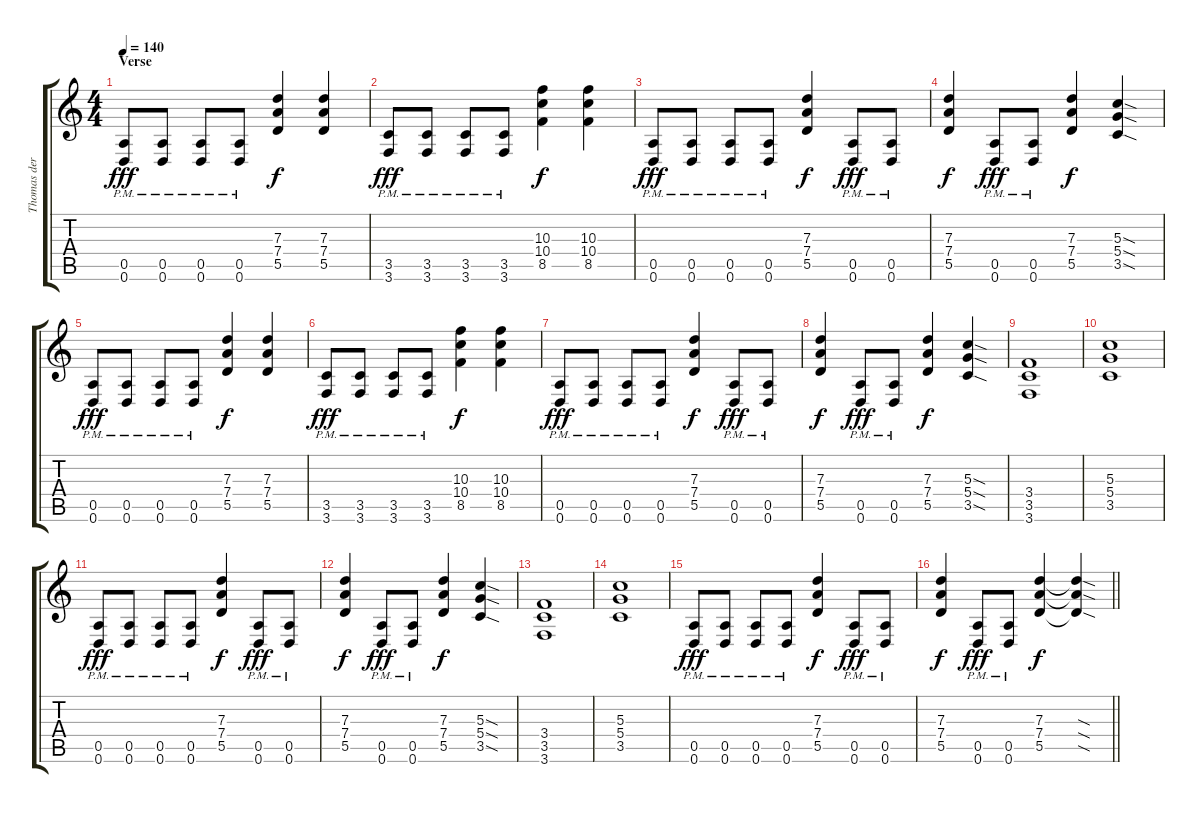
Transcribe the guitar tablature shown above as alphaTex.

\track ("Thomas der Münzer (1)" "Thomas der") {instrument overdrivenguitar}
\staff {score tabs}
\tuning (E4 B3 G3 D3 A2 D2) {hide}
\ts (4 4)
\section ("" "Verse")
\tempo 140
\clef g2
\ks c
(0.5{pm} 0.6{pm}).8{dy fff} (0.5{pm} 0.6{pm}).8 (0.5{pm} 0.6{pm}).8 (0.5{pm} 0.6{pm}).8 (7.3 7.4 5.5).4{dy f} (7.3 7.4 5.5).4 |
(3.5{pm} 3.6{pm}).8{dy fff} (3.5{pm} 3.6{pm}).8 (3.5{pm} 3.6{pm}).8 (3.5{pm} 3.6{pm}).8 (10.3 10.4 8.5).4{dy f} (10.3 10.4 8.5).4 |
(0.5{pm} 0.6{pm}).8{dy fff} (0.5{pm} 0.6{pm}).8 (0.5{pm} 0.6{pm}).8 (0.5{pm} 0.6{pm}).8 (7.3 7.4 5.5).4{dy f} (0.5{pm} 0.6{pm}).8{dy fff} (0.5{pm} 0.6{pm}).8 |
(7.3 7.4 5.5).4{dy f} (0.5{pm} 0.6{pm}).8{dy fff} (0.5{pm} 0.6{pm}).8 (7.3 7.4 5.5).4{dy f} (5.3{sod} 5.4{sod} 3.5{sod}).4 |
(0.5{pm} 0.6{pm}).8{dy fff} (0.5{pm} 0.6{pm}).8 (0.5{pm} 0.6{pm}).8 (0.5{pm} 0.6{pm}).8 (7.3 7.4 5.5).4{dy f} (7.3 7.4 5.5).4 |
(3.5{pm} 3.6{pm}).8{dy fff} (3.5{pm} 3.6{pm}).8 (3.5{pm} 3.6{pm}).8 (3.5{pm} 3.6{pm}).8 (10.3 10.4 8.5).4{dy f} (10.3 10.4 8.5).4 |
(0.5{pm} 0.6{pm}).8{dy fff} (0.5{pm} 0.6{pm}).8 (0.5{pm} 0.6{pm}).8 (0.5{pm} 0.6{pm}).8 (7.3 7.4 5.5).4{dy f} (0.5{pm} 0.6{pm}).8{dy fff} (0.5{pm} 0.6{pm}).8 |
(7.3 7.4 5.5).4{dy f} (0.5{pm} 0.6{pm}).8{dy fff} (0.5{pm} 0.6{pm}).8 (7.3 7.4 5.5).4{dy f} (5.3{sod} 5.4{sod} 3.5{sod}).4 |
(3.4 3.5 3.6).1 |
(5.3 5.4 3.5).1 |
(0.5{pm} 0.6{pm}).8{dy fff} (0.5{pm} 0.6{pm}).8 (0.5{pm} 0.6{pm}).8 (0.5{pm} 0.6{pm}).8 (7.3 7.4 5.5).4{dy f} (0.5{pm} 0.6{pm}).8{dy fff} (0.5{pm} 0.6{pm}).8 |
(7.3 7.4 5.5).4{dy f} (0.5{pm} 0.6{pm}).8{dy fff} (0.5{pm} 0.6{pm}).8 (7.3 7.4 5.5).4{dy f} (5.3{sod} 5.4{sod} 3.5{sod}).4 |
(3.4 3.5 3.6).1 |
(5.3 5.4 3.5).1 |
(0.5{pm} 0.6{pm}).8{dy fff} (0.5{pm} 0.6{pm}).8 (0.5{pm} 0.6{pm}).8 (0.5{pm} 0.6{pm}).8 (7.3 7.4 5.5).4{dy f} (0.5{pm} 0.6{pm}).8{dy fff} (0.5{pm} 0.6{pm}).8 |
\barLineRight lightlight
(7.3 7.4 5.5).4{dy f} (0.5{pm} 0.6{pm}).8{dy fff} (0.5{pm} 0.6{pm}).8 (7.3 7.4 5.5).4{dy f} (7.3{sod t} 7.4{sod t} 5.5{sod t}).4
